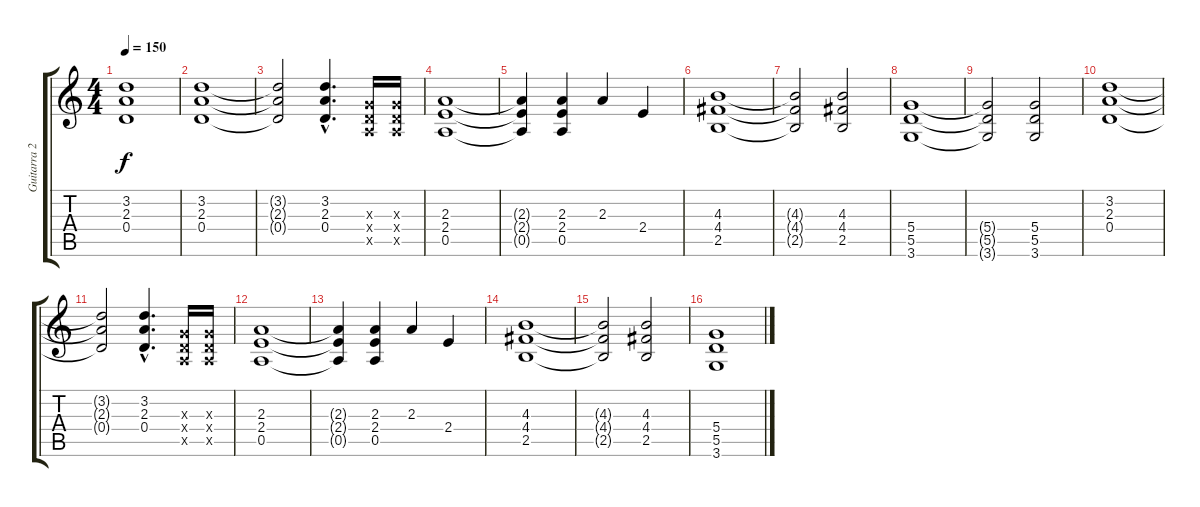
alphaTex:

\track ("Guitarra 2" "Guitarra 2") {instrument overdrivenguitar}
\staff {score tabs}
\tuning (E4 B3 G3 D3 A2 E2) {hide}
\ts (4 4)
\tempo 150
\clef g2
\ks c
(3.2 2.3 0.4).1{dy f} |
(3.2 2.3 0.4).1 |
(3.2{t} 2.3{t} 0.4{t}).2 (3.2{hac} 2.3{hac} 0.4{hac}).4{d} (0.3{x} 0.4{x} 0.5{x}).16 (0.3{x} 0.4{x} 0.5{x}).16 |
(2.3 2.4 0.5).1 |
(2.3{t} 2.4{t} 0.5{t}).4 (2.3 2.4 0.5).4 2.3.4 2.4.4 |
(4.3 4.4 2.5).1 |
(4.3{t} 4.4{t} 2.5{t}).2 (4.3 4.4 2.5).2 |
(5.4 5.5 3.6).1 |
(5.4{t} 5.5{t} 3.6{t}).2 (5.4 5.5 3.6).2 |
(3.2 2.3 0.4).1 |
(3.2{t} 2.3{t} 0.4{t}).2 (3.2{hac} 2.3{hac} 0.4{hac}).4{d} (0.3{x} 0.4{x} 0.5{x}).16 (0.3{x} 0.4{x} 0.5{x}).16 |
(2.3 2.4 0.5).1 |
(2.3{t} 2.4{t} 0.5{t}).4 (2.3 2.4 0.5).4 2.3.4 2.4.4 |
(4.3 4.4 2.5).1 |
(4.3{t} 4.4{t} 2.5{t}).2 (4.3 4.4 2.5).2 |
(5.4 5.5 3.6).1
